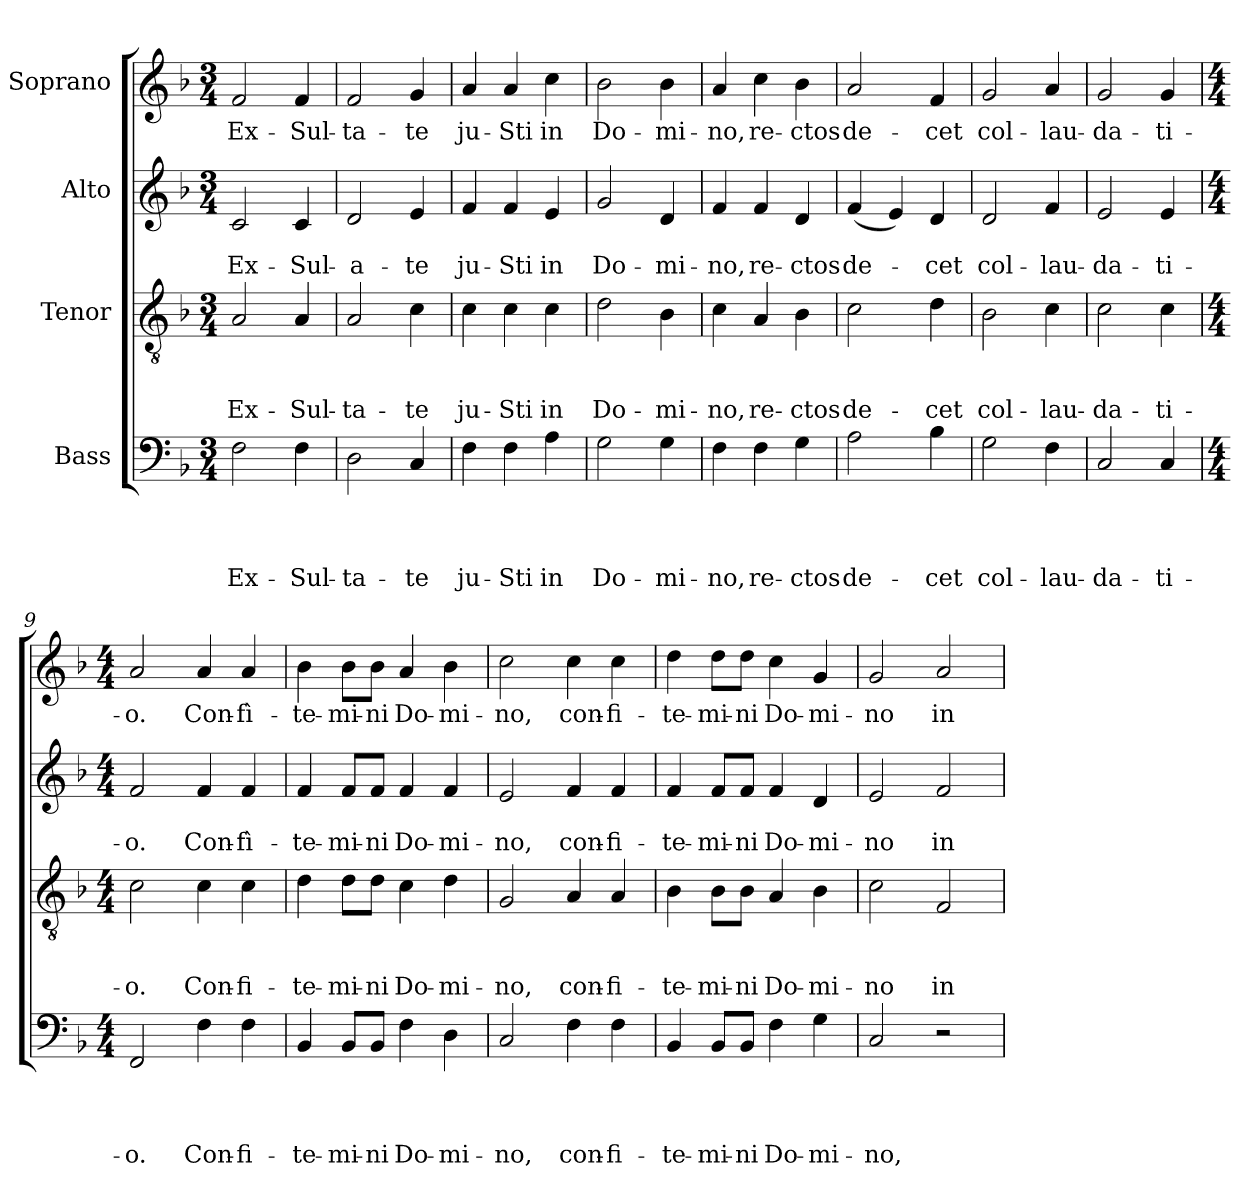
**kern	**text	**text	**text	**text	**kern	**text	**text	**text	**kern	**text	**text	**kern	**text
*part4	*part4	*part4	*part4	*part4	*part3	*part3	*part3	*part3	*part2	*part2	*part2	*part1	*part1
*staff4	*staff4	*staff4	*staff4	*staff4	*staff3	*staff3	*staff3	*staff3	*staff2	*staff2	*staff2	*staff1	*staff1
*I"Bass	*	*	*	*	*I"Tenor	*	*	*	*I"Alto	*	*	*I"Soprano	*
*clefF4	*	*	*	*	*clefGv2	*	*	*	*clefG2	*	*	*clefG2	*
*k[b-]	*	*	*	*	*k[b-]	*	*	*	*k[b-]	*	*	*k[b-]	*
*F:	*	*	*	*	*F:	*	*	*	*F:	*	*	*F:	*
*M3/4	*	*	*	*	*M3/4	*	*	*	*M3/4	*	*	*M3/4	*
=1	=1	=1	=1	=1	=1	=1	=1	=1	=1	=1	=1	=1	=1
!	!	!	!	!LO:LY:b	!	!	!	!LO:LY:b	!	!	!LO:LY:b	!	!LO:LY:b
2F\	.	.	.	Ex-	2A/	.	.	Ex-	2c/	.	Ex-	2f/	Ex-
!	!	!	!	!LO:LY:b	!	!	!	!LO:LY:b	!	!	!LO:LY:b	!	!LO:LY:b
4F\	.	.	.	-Sul-	4A/	.	.	-Sul-	4c/	.	-Sul-	4f/	-Sul-
=2	=2	=2	=2	=2	=2	=2	=2	=2	=2	=2	=2	=2	=2
!	!	!	!	!LO:LY:b	!	!	!	!LO:LY:b	!	!	!LO:LY:b	!	!LO:LY:b
2D\	.	.	.	-ta-	2A/	.	.	-ta-	2d/	.	-a-	2f</	-ta-
!	!	!	!	!LO:LY:b	!	!	!	!LO:LY:b	!	!	!LO:LY:b	!	!LO:LY:b
4C/	.	.	.	-te	4c\	.	.	-te	4e/	.	-te	4g</	-te
=3	=3	=3	=3	=3	=3	=3	=3	=3	=3	=3	=3	=3	=3
!	!	!	!	!LO:LY:b	!	!	!	!LO:LY:b	!	!	!LO:LY:b	!	!LO:LY:b
4F\	.	.	.	ju-	4c\	.	.	ju-	4f/	.	ju-	4a/	ju-
!	!	!	!	!LO:LY:b	!	!	!	!LO:LY:b	!	!	!LO:LY:b	!	!LO:LY:b
4F\	.	.	.	-Sti	4c\	.	.	-Sti	4f/	.	-Sti	4a/	-Sti
!	!	!	!	!LO:LY:b	!	!	!	!LO:LY:b	!	!	!LO:LY:b	!	!LO:LY:b
4A\	.	.	.	in	4c\	.	.	in	4e/	.	in	4cc\	in
=4	=4	=4	=4	=4	=4	=4	=4	=4	=4	=4	=4	=4	=4
!	!	!	!	!LO:LY:b	!	!	!	!LO:LY:b	!	!	!LO:LY:b	!	!LO:LY:b
2G\	.	.	.	Do-	2d\	.	.	Do-	2g/	.	Do-	2b->\	Do-
!	!	!	!	!LO:LY:b	!	!	!	!LO:LY:b	!	!	!LO:LY:b	!	!LO:LY:b
4G\	.	.	.	-mi-	4B-\	.	.	-mi-	4d/	.	-mi-	4b-\	-mi-
=5	=5	=5	=5	=5	=5	=5	=5	=5	=5	=5	=5	=5	=5
!	!	!	!	!LO:LY:b	!	!	!	!LO:LY:b	!	!	!LO:LY:b	!	!LO:LY:b
4F\	.	.	.	-no,	4c\	.	.	-no,	4f/	.	-no,	4a</	-no,
!	!	!	!	!LO:LY:b	!	!	!	!LO:LY:b	!	!	!LO:LY:b	!	!LO:LY:b
4F\	.	.	.	re-	4A/	.	.	re-	4f/	.	re-	4cc\	re-
!	!	!	!	!LO:LY:b	!	!	!	!LO:LY:b	!	!	!LO:LY:b	!	!LO:LY:b
4G\	.	.	.	-ctos	4B-\	.	.	-ctos	4d/	.	-ctos	4b-\	-ctos
=6	=6	=6	=6	=6	=6	=6	=6	=6	=6	=6	=6	=6	=6
!	!	!	!	!LO:LY:b	!	!	!	!LO:LY:b	!	!	!LO:LY:b	!	!LO:LY:b
2A\	.	.	.	de-	2c\	.	.	de-	(<4f/	.	de-	2a</	de-
.	.	.	.	.	.	.	.	.	4e/)	.	.	.	.
!	!	!	!	!LO:LY:b	!	!	!	!LO:LY:b	!	!	!LO:LY:b	!	!LO:LY:b
4B-\	.	.	.	-cet	4d\	.	.	-cet	4d/	.	-cet	4f/	-cet
=7	=7	=7	=7	=7	=7	=7	=7	=7	=7	=7	=7	=7	=7
!	!	!	!	!LO:LY:b	!	!	!	!LO:LY:b	!	!	!LO:LY:b	!	!LO:LY:b
2G\	.	.	.	col-	2B-\	.	.	col-	2d/	.	col-	2g/	col-
!	!	!	!	!LO:LY:b	!	!	!	!LO:LY:b	!	!	!LO:LY:b	!	!LO:LY:b
4F\	.	.	.	-lau-	4c\	.	.	-lau-	4f/	.	-lau-	4a/	-lau-
=8	=8	=8	=8	=8	=8	=8	=8	=8	=8	=8	=8	=8	=8
!	!	!	!	!LO:LY:b	!	!	!	!LO:LY:b	!	!	!LO:LY:b	!	!LO:LY:b
2C/	.	.	.	-da-	2c\	.	.	-da-	2e/	.	-da-	2g/	-da-
!	!	!	!	!LO:LY:b	!	!	!	!LO:LY:b	!	!	!LO:LY:b	!	!LO:LY:b
4C/	.	.	.	-ti-	4c\	.	.	-ti-	4e/	.	-ti-	4g/	-ti-
!!LO:LB:g=z
=9	=9	=9	=9	=9	=9	=9	=9	=9	=9	=9	=9	=9	=9
*M4/4	*	*	*	*	*M4/4	*	*	*	*M4/4	*	*	*M4/4	*
!	!	!	!	!LO:LY:b	!	!	!	!LO:LY:b	!	!	!LO:LY:b	!	!LO:LY:b
2FF/	.	.	.	-o.	2c\	.	.	-o.	2f/	.	-o.	2a/	-o.
!	!	!	!	!LO:LY:b	!	!	!	!LO:LY:b	!	!	!LO:LY:b	!	!LO:LY:b
4F\	.	.	.	Con-	4c\	.	.	Con-	4f/	.	Con-	4a/	Con-
!	!	!	!	!LO:LY:b	!	!	!	!LO:LY:b	!	!	!LO:LY:b	!	!LO:LY:b
4F\	.	.	.	-fi-	4c\	.	.	-fi-	4f/	.	-fì-	4a/	-fì-
=10	=10	=10	=10	=10	=10	=10	=10	=10	=10	=10	=10	=10	=10
!	!	!	!	!LO:LY:b	!	!	!	!LO:LY:b	!	!	!LO:LY:b	!	!LO:LY:b
4BB-/	.	.	.	-te-	4d\	.	.	-te-	4f/	.	-te-	4b-\	-te-
!	!	!	!	!LO:LY:b	!	!	!	!LO:LY:b	!	!	!LO:LY:b	!	!LO:LY:b
8BB-/L	.	.	.	-mi-	8d\L	.	.	-mi-	8f/L	.	-mi-	8b-\L	-mi-
!	!	!	!	!LO:LY:b	!	!	!	!LO:LY:b	!	!	!LO:LY:b	!	!LO:LY:b
8BB-/J	.	.	.	-ni	8d\J	.	.	-ni	8f/J	.	-ni	8b-\J	-ni
!	!	!	!	!LO:LY:b	!	!	!	!LO:LY:b	!	!	!LO:LY:b	!	!LO:LY:b
4F\	.	.	.	Do-	4c\	.	.	Do-	4f/	.	Do-	4a/	Do-
!	!	!	!	!LO:LY:b	!	!	!	!LO:LY:b	!	!	!LO:LY:b	!	!LO:LY:b
4D\	.	.	.	-mi-	4d\	.	.	-mi-	4f/	.	-mi-	4b-\	-mi-
=11	=11	=11	=11	=11	=11	=11	=11	=11	=11	=11	=11	=11	=11
!	!	!	!	!LO:LY:b	!	!	!	!LO:LY:b	!	!	!LO:LY:b	!	!LO:LY:b
2C/	.	.	.	-no,	2G/	.	.	-no,	2e/	.	-no,	2cc\	-no,
!	!	!	!	!LO:LY:b	!	!	!	!LO:LY:b	!	!	!LO:LY:b	!	!LO:LY:b
4F\	.	.	.	con-	4A/	.	.	con-	4f/	.	con-	4cc\	con-
!	!	!	!	!LO:LY:b	!	!	!	!LO:LY:b	!	!	!LO:LY:b	!	!LO:LY:b
4F\	.	.	.	-fi-	4A/	.	.	-fi-	4f/	.	-fi-	4cc\	-fi-
=12	=12	=12	=12	=12	=12	=12	=12	=12	=12	=12	=12	=12	=12
!	!	!	!	!LO:LY:b	!	!	!	!LO:LY:b	!	!	!LO:LY:b	!	!LO:LY:b
4BB-/	.	.	.	-te-	4B-\	.	.	-te-	4f/	.	-te-	4dd\	-te-
!	!	!	!	!LO:LY:b	!	!	!	!LO:LY:b	!	!	!LO:LY:b	!	!LO:LY:b
8BB-/L	.	.	.	-mi-	8B-\L	.	.	-mi-	8f/L	.	-mi-	8dd\L	-mi-
!	!	!	!	!LO:LY:b	!	!	!	!LO:LY:b	!	!	!LO:LY:b	!	!LO:LY:b
8BB-/J	.	.	.	-ni	8B-\J	.	.	-ni	8f/J	.	-ni	8dd\J	-ni
!	!	!	!	!LO:LY:b	!	!	!	!LO:LY:b	!	!	!LO:LY:b	!	!LO:LY:b
4F\	.	.	.	Do-	4A/	.	.	Do-	4f/	.	Do-	4cc\	Do-
!	!	!	!	!LO:LY:b	!	!	!	!LO:LY:b	!	!	!LO:LY:b	!	!LO:LY:b
4G\	.	.	.	-mi-	4B-\	.	.	-mi-	4d/	.	-mi-	4g/	-mi-
=13	=13	=13	=13	=13	=13	=13	=13	=13	=13	=13	=13	=13	=13
!	!	!	!	!LO:LY:b	!	!	!	!LO:LY:b	!	!	!LO:LY:b	!	!LO:LY:b
2C/	.	.	.	-no,	2c\	.	.	-no	2e/	.	-no	2g/	-no
!	!	!	!	!	!	!	!	!LO:LY:b	!	!	!LO:LY:b	!	!LO:LY:b
2r	.	.	.	.	2F/	.	.	in	2f/	.	in	2a/	in
=	=	=	=	=	=	=	=	=	=	=	=	=	=
*-	*-	*-	*-	*-	*-	*-	*-	*-	*-	*-	*-	*-	*-
